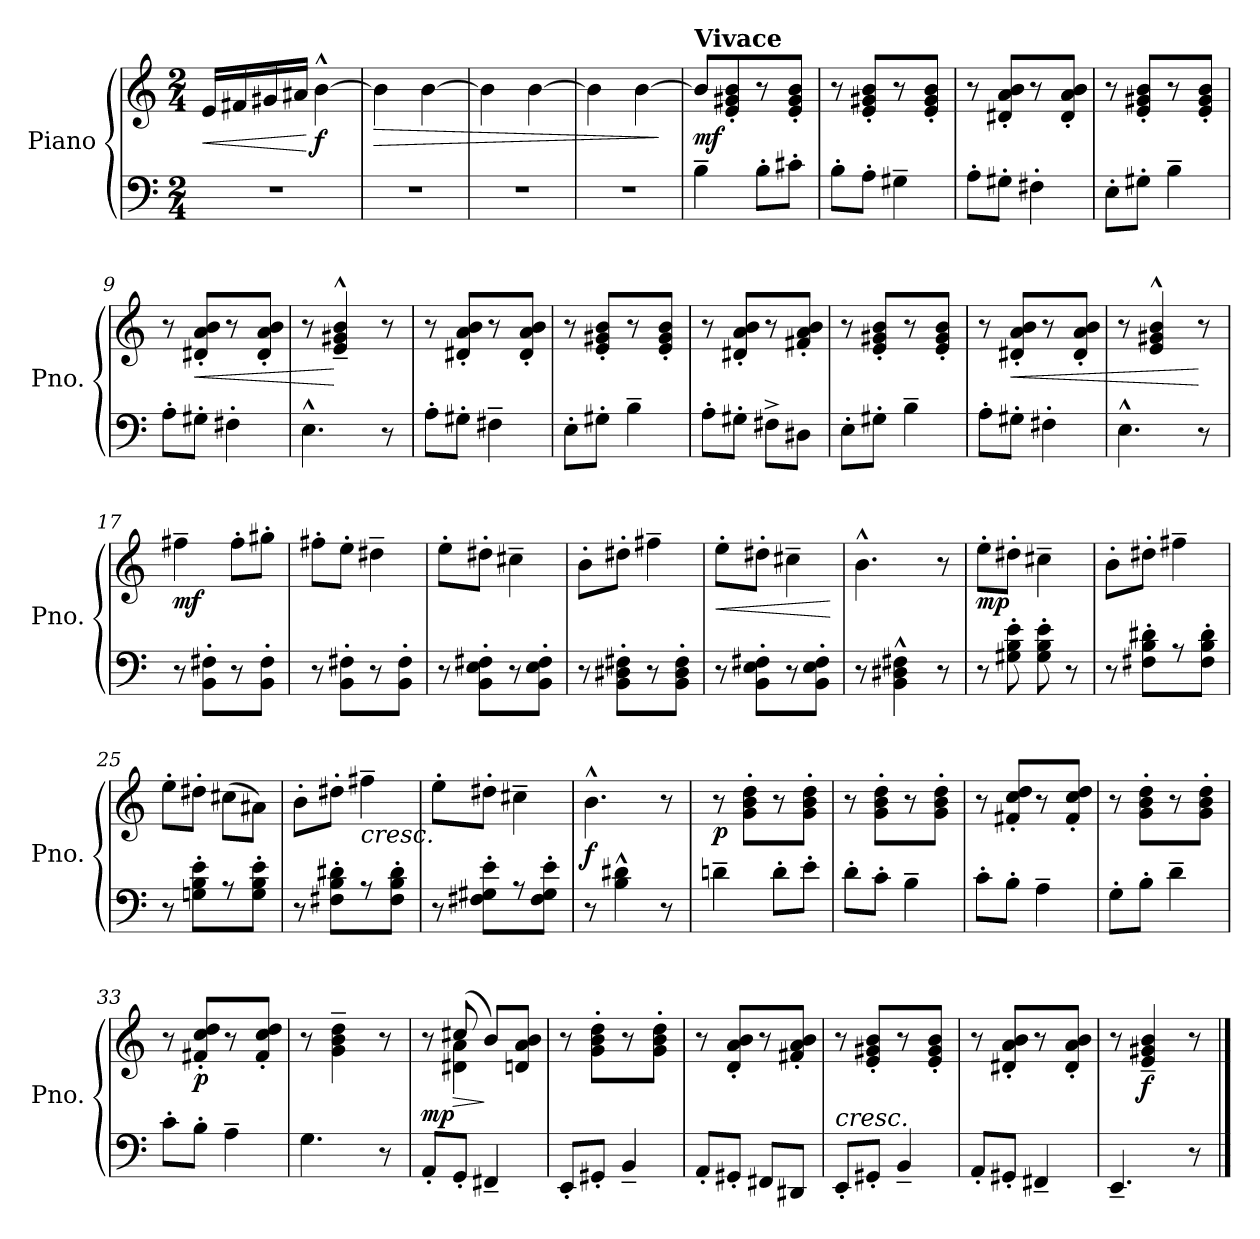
**kern	**kern	**dynam
*part1	*part1	*part1
*staff2	*staff1	*staff1/2
*I"Piano	*	*
*I'Pno.	*	*
*clefF4	*clefG2	*
*k[]	*k[]	*
*M2/4	*M2/4	*
=1	=1	=1
!	!	!LO:HP:b
2r	16e/LL	<
.	16f#X/	.
.	16g#X/	.
.	16a#X/JJ	.
!	!	!LO:DY:n=1:b
.	[4b^^\	[ f
=2	=2	=2
!	!	!LO:HP:b
2r	4b\]	>
.	[4b\	.
=3	=3	=3
2r	4b\]	.
.	[4b\	.
=4	=4	=4
2r	4b\]	.
.	[4b\	.
.	.	]
=5	=5	=5
!	!LO:TX:a:B:t=Vivace	!
!	!	!LO:DY:b
4B~\	8b/L]	mf
.	8e/' 8g#X/' 8b/'	.
8B'\L	8r	.
8c#X'\J	8e/' 8g#/' 8b/'J	.
=6	=6	=6
8B'\L	8r	.
8A'\J	8e/' 8g#X/' 8b/'L	.
4G#X~\	8r	.
.	8e/' 8g#/' 8b/'J	.
!!LO:LB:g=z
=7	=7	=7
8A'\L	8r	.
8G#X'\J	8d#X/' 8a/' 8b/'L	.
4F#X'\	8r	.
.	8d#/' 8a/' 8b/'J	.
=8	=8	=8
8E'\L	8r	.
8G#X'\J	8e/' 8g#X/' 8b/'L	.
4B~\	8r	.
.	8e/' 8g#/' 8b/'J	.
=9	=9	=9
8A'\L	8r	.
!	!	!LO:HP:b
8G#X'\J	8d#X/' 8a/' 8b/'L	<
4F#X'\	8r	.
.	8d#/' 8a/' 8b/'J	.
=10	=10	=10
4.E^^\	8r	.
.	4e/~^^ 4g#X/~^^ 4b/~^^	[
8r	8r	.
=11	=11	=11
8A'\L	8r	.
8G#X'\J	8d#X/' 8a/' 8b/'L	.
4F#X~\	8r	.
.	8d#/' 8a/' 8b/'J	.
=12	=12	=12
8E'\L	8r	.
8G#X'\J	8e/' 8g#X/' 8b/'L	.
4B~\	8r	.
.	8e/' 8g#/' 8b/'J	.
=13	=13	=13
8A'\L	8r	.
8G#X'\J	8d#X/' 8a/' 8b/'L	.
8F#X^\L	8r	.
8D#X\J	8f#X/' 8a/' 8b/'J	.
!!LO:LB:g=z
=14	=14	=14
8E'\L	8r	.
8G#X'\J	8e/' 8g#X/' 8b/'L	.
4B~\	8r	.
.	8e/' 8g#/' 8b/'J	.
=15	=15	=15
8A'\L	8r	.
!	!	!LO:HP:b
8G#X'\J	8d#X/' 8a/' 8b/'L	<
4F#X'\	8r	.
.	8d#/' 8a/' 8b/'J	.
=16	=16	=16
4.E^^\	8r	.
.	4e/^^ 4g#X/^^ 4b/^^	.
8r	8r	[
=17	=17	=17
!	!	!LO:DY:b
8r	4ff#X~\	mf
8BB\' 8F#X\'L	.	.
8r	8ff#'\L	.
8BB\' 8F#\'J	8gg#X'\J	.
=18	=18	=18
8r	8ff#X'\L	.
8BB\' 8F#X\'L	8ee'\J	.
8r	4dd#X~\	.
8BB\' 8F#\'J	.	.
=19	=19	=19
8r	8ee'\L	.
8BB\' 8E\' 8F#X\'L	8dd#X'\J	.
8r	4cc#X~\	.
8BB\' 8E\' 8F#\'J	.	.
=20	=20	=20
8r	8b'\L	.
8BB\' 8D#X\' 8F#X\'L	8dd#X'\J	.
8r	4ff#X~\	.
8BB\' 8D#\' 8F#\'J	.	.
!!LO:LB:g=z
=21	=21	=21
!	!	!LO:HP:b
8r	8ee'\L	<
8BB\' 8E\' 8F#X\'L	8dd#X'\J	.
8r	4cc#X~\	.
8BB\' 8E\' 8F#\'J	.	.
.	.	[
=22	=22	=22
8r	4.b^^\	.
4BB\^^ 4D#X\^^ 4F#X\^^	.	.
8r	8r	.
=23	=23	=23
!	!	!LO:DY:b
8r	8ee'\L	mp
8G#X\' 8B\' 8e\'	8dd#X'\J	.
8G#\' 8B\' 8e\'	4cc#X~\	.
8r	.	.
=24	=24	=24
8r	8b'\L	.
8F#X\' 8B\' 8d#X\'L	8dd#X'\J	.
8r	4ff#X~\	.
8F#\' 8B\' 8d#\'J	.	.
=25	=25	=25
8r	8ee'\L	.
8Gn\' 8B\' 8e\'L	8dd#X'\J	.
8r	(>8cc#X\L	.
8G\' 8B\' 8e\'J	8a#X\J)	.
=26	=26	=26
8r	8b'\L	.
8F#X\' 8B\' 8d#X\'L	8dd#X'\J	.
!	!LO:TX:b:i:t=cresc.	!
8r	4ff#X~\	.
8F#\' 8B\' 8d#\'J	.	.
=27	=27	=27
8r	8ee'\L	.
8F#X\' 8G#X\' 8e\'L	8dd#X'\J	.
8r	4cc#X~\	.
8F#\' 8G#\' 8e\'J	.	.
!!LO:LB:g=z
=28	=28	=28
!	!	!LO:DY:b
8r	4.b^^\	f
4B\^^ 4d#X\^^	.	.
8r	8r	.
=29	=29	=29
!	!	!LO:DY:b
4dn~\	8r	p
.	8g\' 8b\' 8dd\'L	.
8d'\L	8r	.
8e'\J	8g\' 8b\' 8dd\'J	.
=30	=30	=30
8d'\L	8r	.
8c'\J	8g\' 8b\' 8dd\'L	.
4B~\	8r	.
.	8g\' 8b\' 8dd\'J	.
=31	=31	=31
8c'\L	8r	.
8B'\J	8f#X/' 8cc/' 8dd/'L	.
4A~\	8r	.
.	8f#/' 8cc/' 8dd/'J	.
=32	=32	=32
8G'\L	8r	.
8B'\J	8g\' 8b\' 8dd\'L	.
4d~\	8r	.
.	8g\' 8b\' 8dd\'J	.
=33	=33	=33
8c'\L	8r	.
!	!	!LO:DY:b
8B'\J	8f#X/' 8cc/' 8dd/'L	p
4A~\	8r	.
.	8f#/' 8cc/' 8dd/'J	.
=34	=34	=34
4.G\	8r	.
.	4g\~ 4b\~ 4dd\~	.
8r	8r	.
!!LO:LB:g=z
=35	=35	=35
*	*^	*
!	!	!	!LO:DY:a=2
8AA'/L	8r	8ryy	mp
!	!	!	!LO:HP:b
8GG'/J	(>8cc#X/	4d#X\ 4a\	>
4FF#X~/	8b/L)	.	]
.	8dn/ 8a/ 8b/J	8ryy	.
*	*v	*v	*
=36	=36	=36
8EE'/L	8r	.
8GG#X'/J	8g\' 8b\' 8dd\'L	.
4BB~/	8r	.
.	8g\' 8b\' 8dd\'J	.
=37	=37	=37
8AA'/L	8r	.
8GG#X'/J	8d/' 8a/' 8b/'L	.
8FF#X/L	8r	.
8DD#X/J	8f#X/' 8a/' 8b/'J	.
=38	=38	=38
!LO:TX:a:i:t=cresc.	!	!
8EE'/L	8r	.
8GG#X'/J	8e/' 8g#X/' 8b/'L	.
4BB~/	8r	.
.	8e/' 8g#/' 8b/'J	.
=39	=39	=39
8AA'/L	8r	.
8GG#X'/J	8d#X/' 8a/' 8b/'L	.
4FF#X~/	8r	.
.	8d#/' 8a/' 8b/'J	.
=40	=40	=40
4.EE~/	8r	.
!	!	!LO:DY:b
.	4e/~ 4g#X/~ 4b/~	f
8r	8r	.
==	==	==
*-	*-	*-
